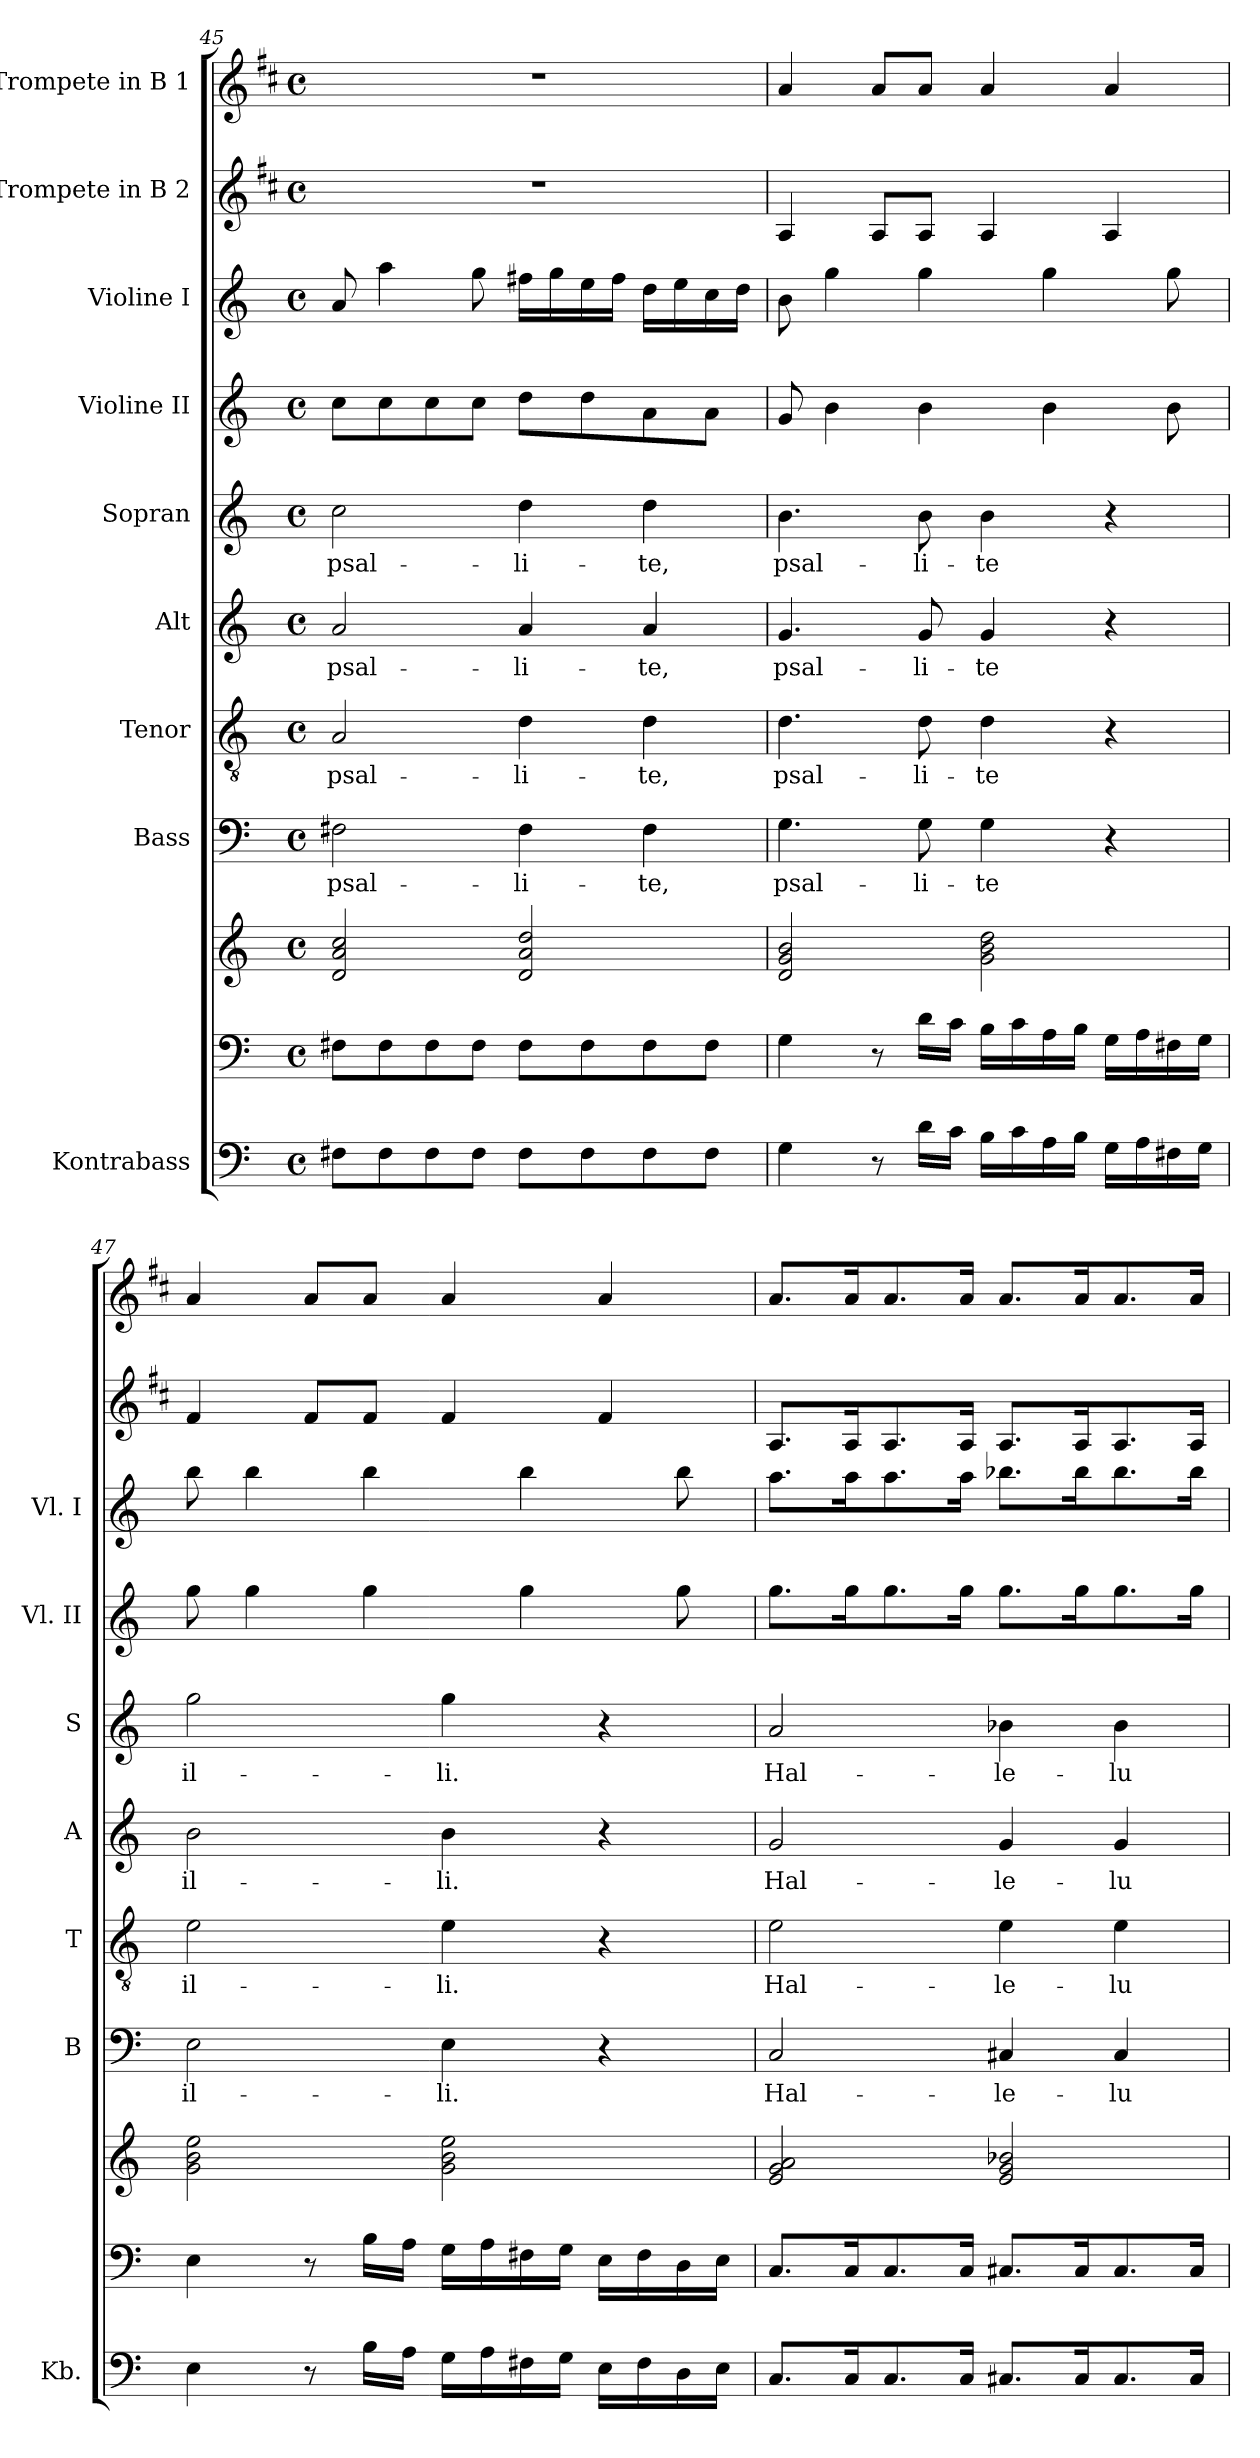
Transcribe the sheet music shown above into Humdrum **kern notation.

**kern	**kern	**kern	**kern	**text	**kern	**text	**kern	**text	**kern	**text	**kern	**kern	**kern	**kern
*part10	*part9	*part9	*part8	*part8	*part7	*part7	*part6	*part6	*part5	*part5	*part4	*part3	*part2	*part1
*staff11	*staff10	*staff9	*staff8	*staff8	*staff7	*staff7	*staff6	*staff6	*staff5	*staff5	*staff4	*staff3	*staff2	*staff1
*I"Kontrabass	*	*	*I"Bass	*	*I"Tenor	*	*I"Alt	*	*I"Sopran	*	*I"Violine II	*I"Violine I	*I"Trompete in B 2	*I"Trompete in B 1
*I'Kb.	*	*	*I'B	*	*I'T	*	*I'A	*	*I'S	*	*I'Vl. II	*I'Vl. I	*	*
*clefF4	*clefF4	*clefG2	*clefF4	*	*clefGv2	*	*clefG2	*	*clefG2	*	*clefG2	*clefG2	*clefG2	*clefG2
*ITrd7c12	*	*	*	*	*	*	*	*	*	*	*	*	*ITrd1c2	*ITrd1c2
*k[]	*k[]	*k[]	*k[]	*	*k[]	*	*k[]	*	*k[]	*	*k[]	*k[]	*k[]	*k[]
*C:	*C:	*C:	*C:	*	*C:	*	*C:	*	*C:	*	*C:	*C:	*C:	*C:
*M4/4	*M4/4	*M4/4	*M4/4	*	*M4/4	*	*M4/4	*	*M4/4	*	*M4/4	*M4/4	*M4/4	*M4/4
*met(c)	*met(c)	*met(c)	*met(c)	*	*met(c)	*	*met(c)	*	*met(c)	*	*met(c)	*met(c)	*met(c)	*met(c)
=45	=45	=45	=45	=45	=45	=45	=45	=45	=45	=45	=45	=45	=45	=45
!	!	!	!	!LO:LY:b	!	!LO:LY:b	!	!LO:LY:b	!	!LO:LY:b	!	!	!	!
8FF#X\L	8F#X\L	2d/ 2a/ 2cc/	2F#X\	psal-	2A/	psal-	2a/	psal-	2cc\	psal-	8cc\L	8a/	1r	1r
8FF#\	8F#\	.	.	.	.	.	.	.	.	.	8cc\	4aa\	.	.
8FF#\	8F#\	.	.	.	.	.	.	.	.	.	8cc\	.	.	.
8FF#\J	8F#\J	.	.	.	.	.	.	.	.	.	8cc\J	8gg\	.	.
!	!	!	!	!LO:LY:b	!	!LO:LY:b	!	!LO:LY:b	!	!LO:LY:b	!	!	!	!
8FF#\L	8F#\L	2d/ 2a/ 2dd/	4F#\	-li-	4d\	-li-	4a/	-li-	4dd\	-li-	8dd\L	16ff#X\LL	.	.
.	.	.	.	.	.	.	.	.	.	.	.	16gg\	.	.
8FF#\	8F#\	.	.	.	.	.	.	.	.	.	8dd\	16ee\	.	.
.	.	.	.	.	.	.	.	.	.	.	.	16ff#\JJ	.	.
!	!	!	!	!LO:LY:b	!	!LO:LY:b	!	!LO:LY:b	!	!LO:LY:b	!	!	!	!
8FF#\	8F#\	.	4F#\	-te,	4d\	-te,	4a/	-te,	4dd\	-te,	8a\	16dd\LL	.	.
.	.	.	.	.	.	.	.	.	.	.	.	16ee\	.	.
8FF#\J	8F#\J	.	.	.	.	.	.	.	.	.	8a\J	16cc\	.	.
.	.	.	.	.	.	.	.	.	.	.	.	16dd\JJ	.	.
=46	=46	=46	=46	=46	=46	=46	=46	=46	=46	=46	=46	=46	=46	=46
!	!	!	!	!LO:LY:b	!	!LO:LY:b	!	!LO:LY:b	!	!LO:LY:b	!	!	!	!
4GG\	4G\	2d/ 2g/ 2b/	4.G\	psal-	4.d\	psal-	4.g/	psal-	4.b\	psal-	8g/	8b\	4G/	4g/
.	.	.	.	.	.	.	.	.	.	.	4b\	4gg\	.	.
8r	8r	.	.	.	.	.	.	.	.	.	.	.	8G/L	8g/L
!	!	!	!	!LO:LY:b	!	!LO:LY:b	!	!LO:LY:b	!	!LO:LY:b	!	!	!	!
16D\LL	16d\LL	.	8G\	-li-	8d\	-li-	8g/	-li-	8b\	-li-	4b\	4gg\	8G/J	8g/J
16C\JJ	16c\JJ	.	.	.	.	.	.	.	.	.	.	.	.	.
!	!	!	!	!LO:LY:b	!	!LO:LY:b	!	!LO:LY:b	!	!LO:LY:b	!	!	!	!
16BB\LL	16B\LL	2g\ 2b\ 2dd\	4G\	-te	4d\	-te	4g/	-te	4b\	-te	.	.	4G/	4g/
16C\	16c\	.	.	.	.	.	.	.	.	.	.	.	.	.
16AA\	16A\	.	.	.	.	.	.	.	.	.	4b\	4gg\	.	.
16BB\JJ	16B\JJ	.	.	.	.	.	.	.	.	.	.	.	.	.
16GG\LL	16G\LL	.	4r	.	4r	.	4r	.	4r	.	.	.	4G/	4g/
16AA\	16A\	.	.	.	.	.	.	.	.	.	.	.	.	.
16FF#X\	16F#X\	.	.	.	.	.	.	.	.	.	8b\	8gg\	.	.
16GG\JJ	16G\JJ	.	.	.	.	.	.	.	.	.	.	.	.	.
=47	=47	=47	=47	=47	=47	=47	=47	=47	=47	=47	=47	=47	=47	=47
!	!	!	!	!LO:LY:b	!	!LO:LY:b	!	!LO:LY:b	!	!LO:LY:b	!	!	!	!
4EE\	4E\	2g\ 2b\ 2ee\	2E\	il-	2e\	il-	2b\	il-	2gg\	il-	8gg\	8bb\	4e/	4g/
.	.	.	.	.	.	.	.	.	.	.	4gg\	4bb\	.	.
8r	8r	.	.	.	.	.	.	.	.	.	.	.	8e/L	8g/L
16BB\LL	16B\LL	.	.	.	.	.	.	.	.	.	4gg\	4bb\	8e/J	8g/J
16AA\JJ	16A\JJ	.	.	.	.	.	.	.	.	.	.	.	.	.
!	!	!	!	!LO:LY:b	!	!LO:LY:b	!	!LO:LY:b	!	!LO:LY:b	!	!	!	!
16GG\LL	16G\LL	2g\ 2b\ 2ee\	4E\	-li.	4e\	-li.	4b\	-li.	4gg\	-li.	.	.	4e/	4g/
16AA\	16A\	.	.	.	.	.	.	.	.	.	.	.	.	.
16FF#X\	16F#X\	.	.	.	.	.	.	.	.	.	4gg\	4bb\	.	.
16GG\JJ	16G\JJ	.	.	.	.	.	.	.	.	.	.	.	.	.
16EE\LL	16E\LL	.	4r	.	4r	.	4r	.	4r	.	.	.	4e/	4g/
16FF#\	16F#\	.	.	.	.	.	.	.	.	.	.	.	.	.
16DD\	16D\	.	.	.	.	.	.	.	.	.	8gg\	8bb\	.	.
16EE\JJ	16E\JJ	.	.	.	.	.	.	.	.	.	.	.	.	.
!!LO:PB:g=z
=48	=48	=48	=48	=48	=48	=48	=48	=48	=48	=48	=48	=48	=48	=48
!	!	!	!	!LO:LY:b	!	!LO:LY:b	!	!LO:LY:b	!	!LO:LY:b	!	!	!	!
8.CC/L	8.C/L	2e/ 2g/ 2a/	2C/	Hal-	2e\	Hal-	2g/	Hal-	2a/	Hal-	8.gg\L	8.aa\L	8.G/L	8.g/L
16CC/k	16C/k	.	.	.	.	.	.	.	.	.	16gg\k	16aa\k	16G/k	16g/k
8.CC/	8.C/	.	.	.	.	.	.	.	.	.	8.gg\	8.aa\	8.G/	8.g/
16CC/Jk	16C/Jk	.	.	.	.	.	.	.	.	.	16gg\Jk	16aa\Jk	16G/Jk	16g/Jk
!	!	!	!	!LO:LY:b	!	!LO:LY:b	!	!LO:LY:b	!	!LO:LY:b	!	!	!	!
8.CC#X/L	8.C#X/L	2e/ 2g/ 2b-X/	4C#X/	-le-	4e\	-le-	4g/	-le-	4b-X\	-le-	8.gg\L	8.bb-X\L	8.G/L	8.g/L
16CC#/k	16C#/k	.	.	.	.	.	.	.	.	.	16gg\k	16bb-\k	16G/k	16g/k
!	!	!	!	!LO:LY:b	!	!LO:LY:b	!	!LO:LY:b	!	!LO:LY:b	!	!	!	!
8.CC#/	8.C#/	.	4C#/	-lu-	4e\	-lu-	4g/	-lu-	4b-\	-lu-	8.gg\	8.bb-\	8.G/	8.g/
16CC#/Jk	16C#/Jk	.	.	.	.	.	.	.	.	.	16gg\Jk	16bb-\Jk	16G/Jk	16g/Jk
=	=	=	=	=	=	=	=	=	=	=	=	=	=	=
*-	*-	*-	*-	*-	*-	*-	*-	*-	*-	*-	*-	*-	*-	*-
